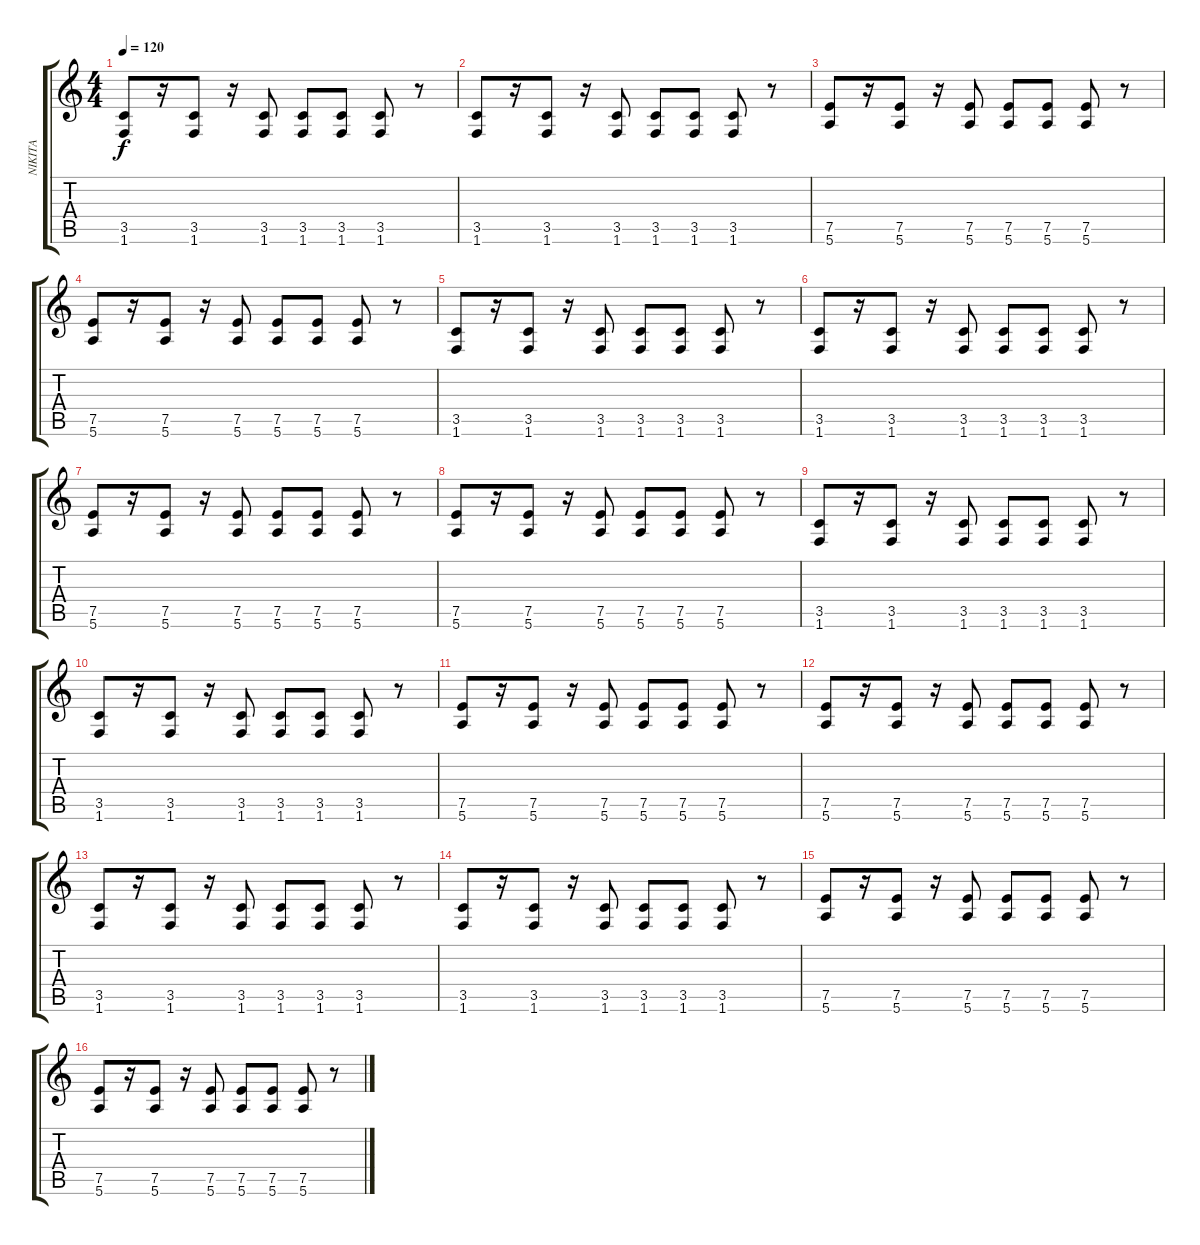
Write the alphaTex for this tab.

\track ("NIKITA" "NIKITA") {instrument distortionguitar}
\staff {score tabs}
\tuning (E4 B3 G3 D3 A2 E2) {hide}
\ts (4 4)
\tempo 120
\clef g2
\ks c
(3.5 1.6).8{dy f instrument acousticguitarsteel} r.16 (3.5 1.6).8 r.16 (3.5 1.6).8 (3.5 1.6).8 (3.5 1.6).8 (3.5 1.6).8 r.8 |
(3.5 1.6).8 r.16 (3.5 1.6).8 r.16 (3.5 1.6).8 (3.5 1.6).8 (3.5 1.6).8 (3.5 1.6).8 r.8 |
(7.5 5.6).8 r.16 (7.5 5.6).8 r.16 (7.5 5.6).8 (7.5 5.6).8 (7.5 5.6).8 (7.5 5.6).8 r.8 |
(7.5 5.6).8 r.16 (7.5 5.6).8 r.16 (7.5 5.6).8 (7.5 5.6).8 (7.5 5.6).8 (7.5 5.6).8 r.8 |
(3.5 1.6).8 r.16 (3.5 1.6).8 r.16 (3.5 1.6).8 (3.5 1.6).8 (3.5 1.6).8 (3.5 1.6).8 r.8 |
(3.5 1.6).8 r.16 (3.5 1.6).8 r.16 (3.5 1.6).8 (3.5 1.6).8 (3.5 1.6).8 (3.5 1.6).8 r.8 |
(7.5 5.6).8 r.16 (7.5 5.6).8 r.16 (7.5 5.6).8 (7.5 5.6).8 (7.5 5.6).8 (7.5 5.6).8 r.8 |
(7.5 5.6).8 r.16 (7.5 5.6).8 r.16 (7.5 5.6).8 (7.5 5.6).8 (7.5 5.6).8 (7.5 5.6).8 r.8 |
(3.5 1.6).8{instrument acousticguitarsteel} r.16 (3.5 1.6).8 r.16 (3.5 1.6).8 (3.5 1.6).8 (3.5 1.6).8 (3.5 1.6).8 r.8 |
(3.5 1.6).8 r.16 (3.5 1.6).8 r.16 (3.5 1.6).8 (3.5 1.6).8 (3.5 1.6).8 (3.5 1.6).8 r.8 |
(7.5 5.6).8 r.16 (7.5 5.6).8 r.16 (7.5 5.6).8 (7.5 5.6).8 (7.5 5.6).8 (7.5 5.6).8 r.8 |
(7.5 5.6).8 r.16 (7.5 5.6).8 r.16 (7.5 5.6).8 (7.5 5.6).8 (7.5 5.6).8 (7.5 5.6).8 r.8 |
(3.5 1.6).8 r.16 (3.5 1.6).8 r.16 (3.5 1.6).8 (3.5 1.6).8 (3.5 1.6).8 (3.5 1.6).8 r.8 |
(3.5 1.6).8 r.16 (3.5 1.6).8 r.16 (3.5 1.6).8 (3.5 1.6).8 (3.5 1.6).8 (3.5 1.6).8 r.8 |
(7.5 5.6).8 r.16 (7.5 5.6).8 r.16 (7.5 5.6).8 (7.5 5.6).8 (7.5 5.6).8 (7.5 5.6).8 r.8 |
(7.5 5.6).8 r.16 (7.5 5.6).8 r.16 (7.5 5.6).8 (7.5 5.6).8 (7.5 5.6).8 (7.5 5.6).8 r.8
